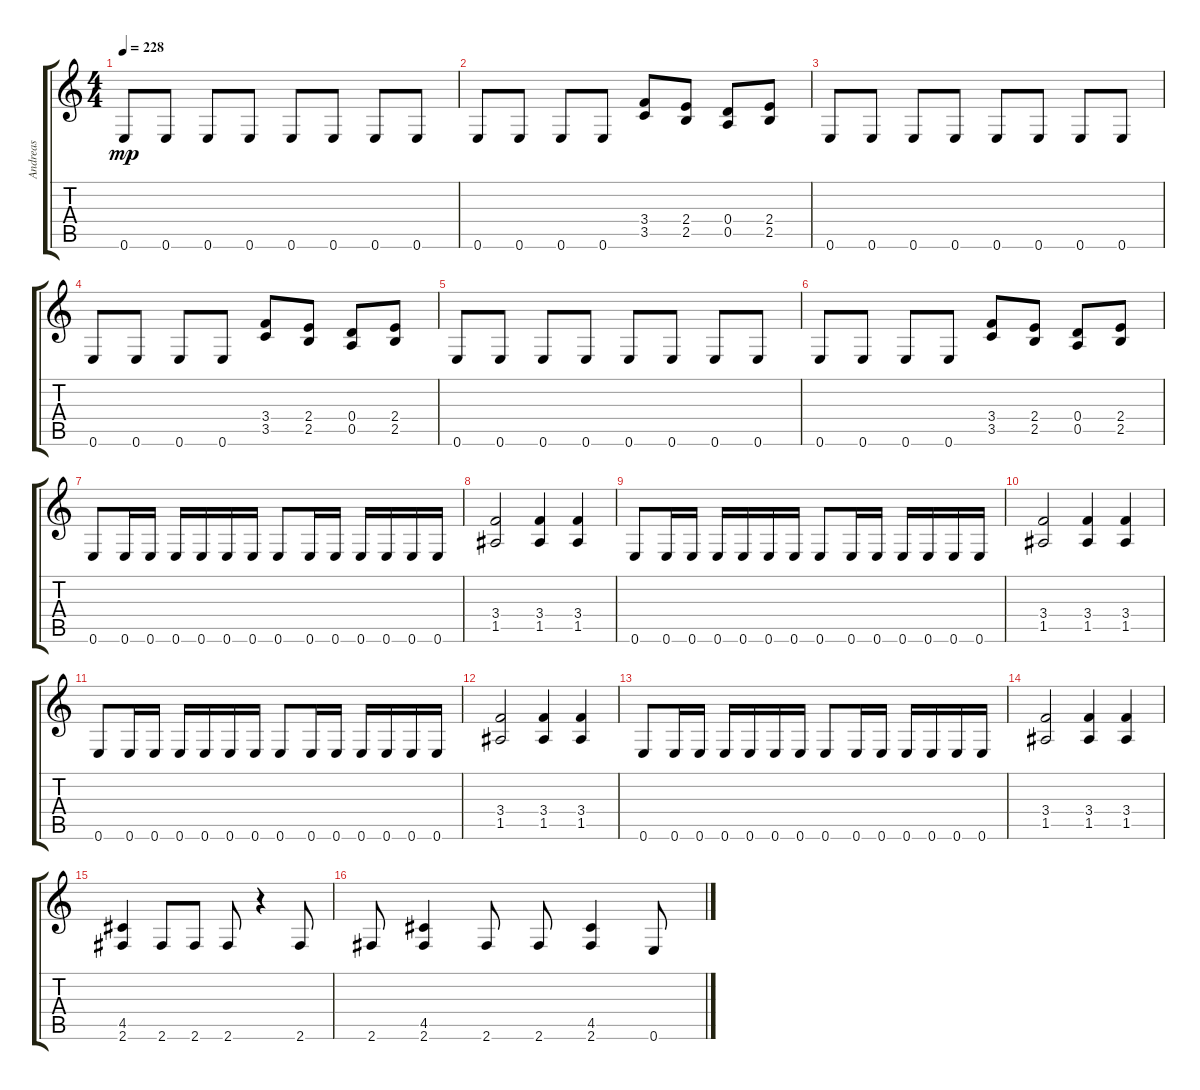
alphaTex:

\track ("Andreas" "Andreas") {instrument distortionguitar}
\staff {score tabs}
\tuning (E4 B3 G3 D3 A2 E2) {hide}
\ts (4 4)
\tempo 228
\clef g2
\ks c
0.6.8{dy mp} 0.6.8 0.6.8 0.6.8 0.6.8 0.6.8 0.6.8 0.6.8 |
0.6.8 0.6.8 0.6.8 0.6.8 (3.4 3.5).8 (2.4 2.5).8 (0.4 0.5).8 (2.4 2.5).8 |
0.6.8 0.6.8 0.6.8 0.6.8 0.6.8 0.6.8 0.6.8 0.6.8 |
0.6.8 0.6.8 0.6.8 0.6.8 (3.4 3.5).8 (2.4 2.5).8 (0.4 0.5).8 (2.4 2.5).8 |
0.6.8 0.6.8 0.6.8 0.6.8 0.6.8 0.6.8 0.6.8 0.6.8 |
0.6.8 0.6.8 0.6.8 0.6.8 (3.4 3.5).8 (2.4 2.5).8 (0.4 0.5).8 (2.4 2.5).8 |
0.6.8 0.6.16 0.6.16 0.6.16 0.6.16 0.6.16 0.6.16 0.6.8 0.6.16 0.6.16 0.6.16 0.6.16 0.6.16 0.6.16 |
(3.4 1.5).2 (3.4 1.5).4 (3.4 1.5).4 |
0.6.8 0.6.16 0.6.16 0.6.16 0.6.16 0.6.16 0.6.16 0.6.8 0.6.16 0.6.16 0.6.16 0.6.16 0.6.16 0.6.16 |
(3.4 1.5).2 (3.4 1.5).4 (3.4 1.5).4 |
0.6.8 0.6.16 0.6.16 0.6.16 0.6.16 0.6.16 0.6.16 0.6.8 0.6.16 0.6.16 0.6.16 0.6.16 0.6.16 0.6.16 |
(3.4 1.5).2 (3.4 1.5).4 (3.4 1.5).4 |
0.6.8 0.6.16 0.6.16 0.6.16 0.6.16 0.6.16 0.6.16 0.6.8 0.6.16 0.6.16 0.6.16 0.6.16 0.6.16 0.6.16 |
(3.4 1.5).2 (3.4 1.5).4 (3.4 1.5).4 |
(4.5 2.6).4 2.6.8 2.6.8 2.6.8 r.4 2.6.8 |
2.6.8 (4.5 2.6).4 2.6.8 2.6.8 (4.5 2.6).4 0.6.8
